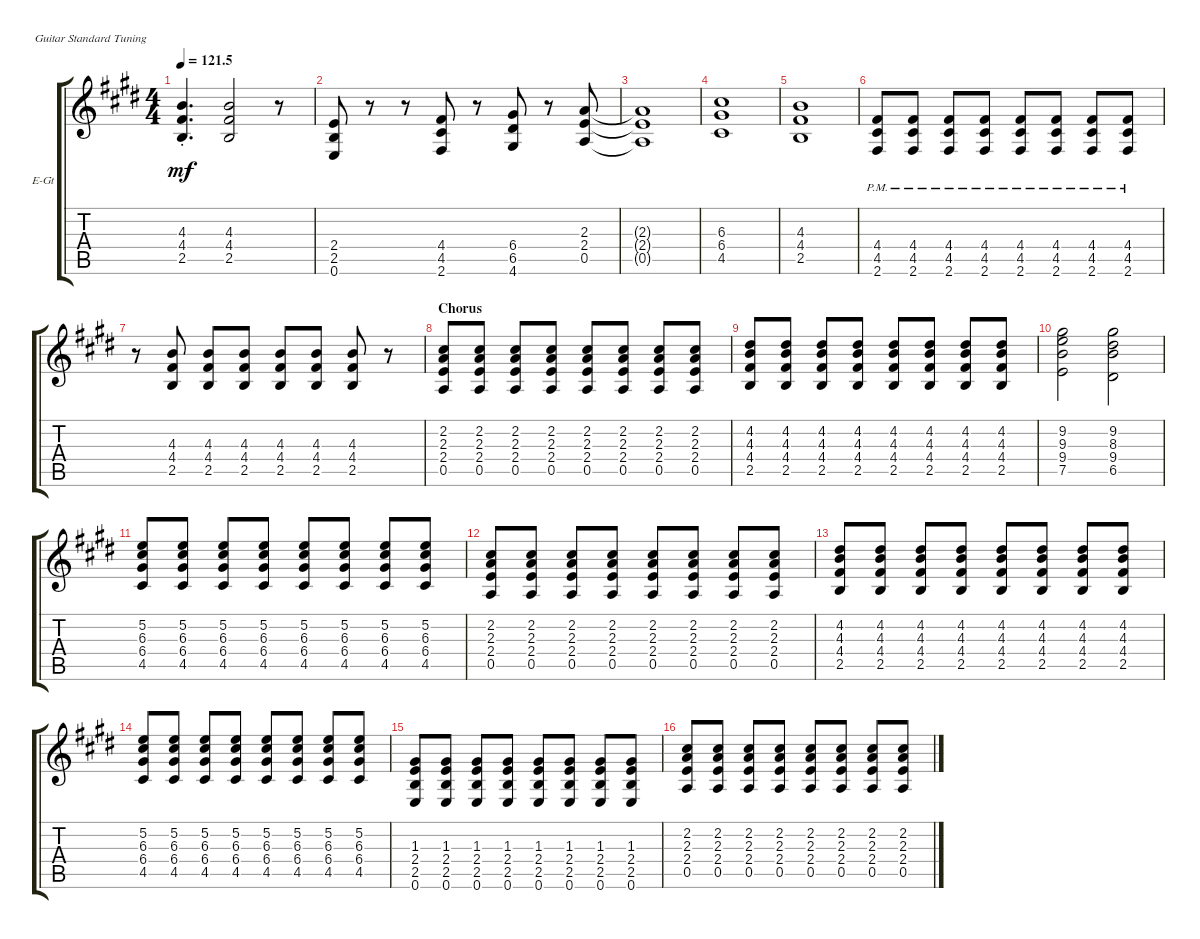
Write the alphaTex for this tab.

\defaultSystemsLayout 4
\bracketExtendMode groupsimilarinstruments
\firstSystemTrackNameOrientation horizontal
\otherSystemsTrackNameOrientation horizontal
\track ("Electric Guitar" "E-Gt") {solo instrument overdrivenguitar}
\staff {score tabs}
\tuning (E4 B3 G3 D3 A2 E2)
\ts (4 4)
\tempo
121.5
\accidentals auto
\clef g2
\ottava regular
\simile none
\ks e
(2.5{st} 4.4{st} 4.3{st}).4{d dy mf} (2.5 4.4 4.3).2 r.8 |
(0.6 2.5 2.4).8 r.8 r.8 (2.6 4.5 4.4).8 r.8 (4.6 6.5 6.4).8 r.8 (0.5 2.4 2.3).8 |
(0.5{t} 2.4{t} 2.3{t}).1 |
(4.5 6.4 6.3).1 |
(2.5 4.4 4.3).1 |
(2.6{pm} 4.5{pm} 4.4{pm}).8 (2.6{pm} 4.5{pm} 4.4{pm}).8 (2.6{pm} 4.5{pm} 4.4{pm}).8 (2.6{pm} 4.5{pm} 4.4{pm}).8 (2.6{pm} 4.5{pm} 4.4{pm}).8 (2.6{pm} 4.5{pm} 4.4{pm}).8 (2.6{pm} 4.5{pm} 4.4{pm}).8 (2.6{pm} 4.5{pm} 4.4{pm}).8 |
r.8 (2.5 4.4 4.3).8 (2.5 4.4 4.3).8 (2.5 4.4 4.3).8 (2.5 4.4 4.3).8 (2.5 4.4 4.3).8 (2.5 4.4 4.3).8 r.8 |
\section ("" "Chorus")
(0.5 2.4 2.3 2.2).8 (0.5 2.4 2.3 2.2).8 (0.5 2.4 2.3 2.2).8 (0.5 2.4 2.3 2.2).8 (0.5 2.4 2.3 2.2).8 (0.5 2.4 2.3 2.2).8 (0.5 2.4 2.3 2.2).8 (0.5 2.4 2.3 2.2).8 |
(2.5 4.4 4.3 4.2).8 (2.5 4.4 4.3 4.2).8 (2.5 4.4 4.3 4.2).8 (2.5 4.4 4.3 4.2).8 (2.5 4.4 4.3 4.2).8 (2.5 4.4 4.3 4.2).8 (2.5 4.4 4.3 4.2).8 (2.5 4.4 4.3 4.2).8 |
(7.5 9.4 9.3 9.2).2 (6.5 9.4 8.3 9.2).2 |
(4.5 6.4 6.3 5.2).8 (4.5 6.4 6.3 5.2).8 (4.5 6.4 6.3 5.2).8 (4.5 6.4 6.3 5.2).8 (4.5 6.4 6.3 5.2).8 (4.5 6.4 6.3 5.2).8 (4.5 6.4 6.3 5.2).8 (4.5 6.4 6.3 5.2).8 |
(0.5 2.4 2.3 2.2).8 (0.5 2.4 2.3 2.2).8 (0.5 2.4 2.3 2.2).8 (0.5 2.4 2.3 2.2).8 (0.5 2.4 2.3 2.2).8 (0.5 2.4 2.3 2.2).8 (0.5 2.4 2.3 2.2).8 (0.5 2.4 2.3 2.2).8 |
(2.5 4.4 4.3 4.2).8 (2.5 4.4 4.3 4.2).8 (2.5 4.4 4.3 4.2).8 (2.5 4.4 4.3 4.2).8 (2.5 4.4 4.3 4.2).8 (2.5 4.4 4.3 4.2).8 (2.5 4.4 4.3 4.2).8 (2.5 4.4 4.3 4.2).8 |
(4.5 6.4 6.3 5.2).8 (4.5 6.4 6.3 5.2).8 (4.5 6.4 6.3 5.2).8 (4.5 6.4 6.3 5.2).8 (4.5 6.4 6.3 5.2).8 (4.5 6.4 6.3 5.2).8 (4.5 6.4 6.3 5.2).8 (4.5 6.4 6.3 5.2).8 |
(0.6 2.5 2.4 1.3).8 (0.6 2.5 2.4 1.3).8 (0.6 2.5 2.4 1.3).8 (0.6 2.5 2.4 1.3).8 (0.6 2.5 2.4 1.3).8 (0.6 2.5 2.4 1.3).8 (0.6 2.5 2.4 1.3).8 (0.6 2.5 2.4 1.3).8 |
(0.5 2.4 2.3 2.2).8 (0.5 2.4 2.3 2.2).8 (0.5 2.4 2.3 2.2).8 (0.5 2.4 2.3 2.2).8 (0.5 2.4 2.3 2.2).8 (0.5 2.4 2.3 2.2).8 (0.5 2.4 2.3 2.2).8 (0.5 2.4 2.3 2.2).8
